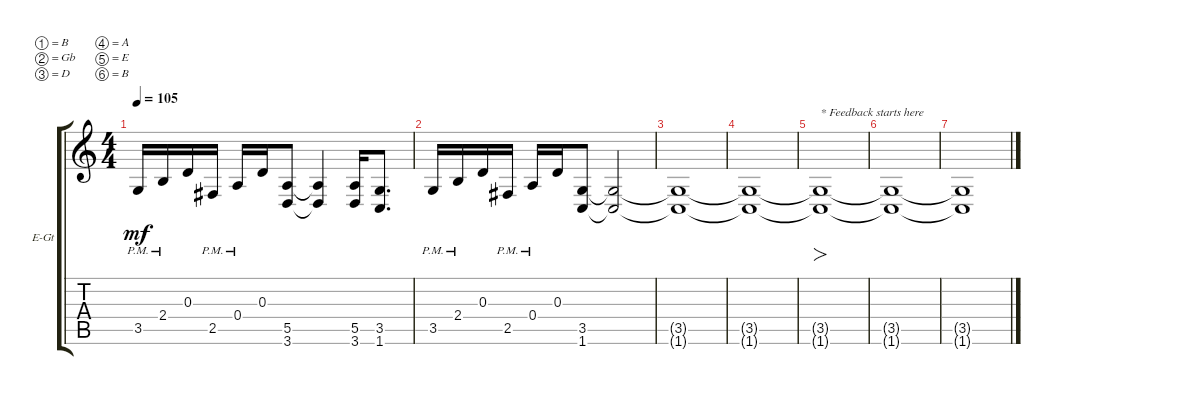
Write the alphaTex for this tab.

\bracketExtendMode groupsimilarinstruments
\firstSystemTrackNameOrientation horizontal
\otherSystemsTrackNameOrientation horizontal
\track ("Electric Guitar 1" "E-Gt") {instrument distortionguitar}
\staff {score tabs}
\tuning (B3 Gb3 D3 A2 E2 B1)
\ts (4 4)
\tempo 105
\clef g2
\ks c
3.5{pm}.16{dy mf} 2.4{pm}.16 0.3.16 2.5{pm}.16 0.4{pm}.16 0.3.16 (3.6 5.5).8 (3.6{t} 5.5{t}).4 (3.6 5.5).16 (1.6 3.5).8{d} |
3.5{pm}.16 2.4{pm}.16 0.3.16 2.5{pm}.16 0.4{pm}.16 0.3.16 (1.6 3.5).8 (1.6{t} 3.5{t}).2 |
(1.6{t} 3.5{t}).1 |
(1.6{t} 3.5{t}).1 |
(1.6{t} 3.5{t}).1{fo txt "* Feedback starts here"} |
(1.6{t} 3.5{t}).1 |
(1.6{t} 3.5{t}).1
